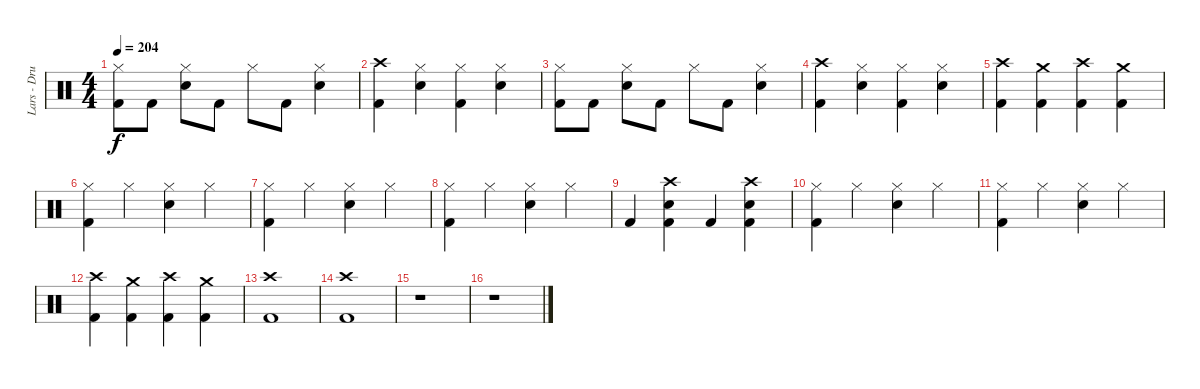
\track ("Lars - Drums" "Lars - Dru") {instrument percussion}
\staff {score}
\articulation defaults
\ts (4 4)
\tempo 204
\clef neutral
\ks c
("Hi-Hat (closed)" "Kick (hit) 2").8{dy f} "Kick (hit) 2".8 ("Hi-Hat (closed)" "Electric Snare (hit)").8 "Kick (hit) 2".8 "Hi-Hat (closed)".8 "Kick (hit) 2".8 ("Hi-Hat (closed)" "Electric Snare (hit)").4 |
("Crash high (hit)" "Kick (hit) 2").4 ("Hi-Hat (closed)" "Electric Snare (hit)").4 ("Hi-Hat (closed)" "Kick (hit) 2").4 ("Hi-Hat (closed)" "Electric Snare (hit)").4 |
("Hi-Hat (closed)" "Kick (hit) 2").8 "Kick (hit) 2".8 ("Hi-Hat (closed)" "Electric Snare (hit)").8 "Kick (hit) 2".8 "Hi-Hat (closed)".8 "Kick (hit) 2".8 ("Hi-Hat (closed)" "Electric Snare (hit)").4 |
("Crash high (hit)" "Kick (hit) 2").4 ("Hi-Hat (closed)" "Electric Snare (hit)").4 ("Hi-Hat (closed)" "Kick (hit) 2").4 ("Hi-Hat (closed)" "Electric Snare (hit)").4 |
("Crash high (hit)" "Kick (hit) 2").4 ("Crash medium (hit)" "Kick (hit) 2").4 ("Crash high (hit)" "Kick (hit) 2").4 ("Crash medium (hit)" "Kick (hit) 2").4 |
("Hi-Hat (closed)" "Kick (hit) 2").4 "Hi-Hat (closed)".4 ("Hi-Hat (closed)" "Electric Snare (hit)").4 "Hi-Hat (closed)".4 |
("Hi-Hat (closed)" "Kick (hit) 2").4 "Hi-Hat (closed)".4 ("Hi-Hat (closed)" "Electric Snare (hit)").4 "Hi-Hat (closed)".4 |
("Hi-Hat (closed)" "Kick (hit) 2").4 "Hi-Hat (closed)".4 ("Hi-Hat (closed)" "Electric Snare (hit)").4 "Hi-Hat (closed)".4 |
"Kick (hit) 2".4 ("Crash high (hit)" "Electric Snare (hit)" "Kick (hit) 2").4 "Kick (hit) 2".4 ("Crash high (hit)" "Electric Snare (hit)" "Kick (hit) 2").4 |
("Hi-Hat (closed)" "Kick (hit) 2").4 "Hi-Hat (closed)".4 ("Hi-Hat (closed)" "Electric Snare (hit)").4 "Hi-Hat (closed)".4 |
("Hi-Hat (closed)" "Kick (hit) 2").4 "Hi-Hat (closed)".4 ("Hi-Hat (closed)" "Electric Snare (hit)").4 "Hi-Hat (closed)".4 |
("Crash high (hit)" "Kick (hit) 2").4 ("Crash medium (hit)" "Kick (hit) 2").4 ("Crash high (hit)" "Kick (hit) 2").4 ("Crash medium (hit)" "Kick (hit) 2").4 |
("Crash high (hit)" "Kick (hit) 2").1 |
("Crash high (hit)" "Kick (hit) 2").1 |
r.1 |
r.1
